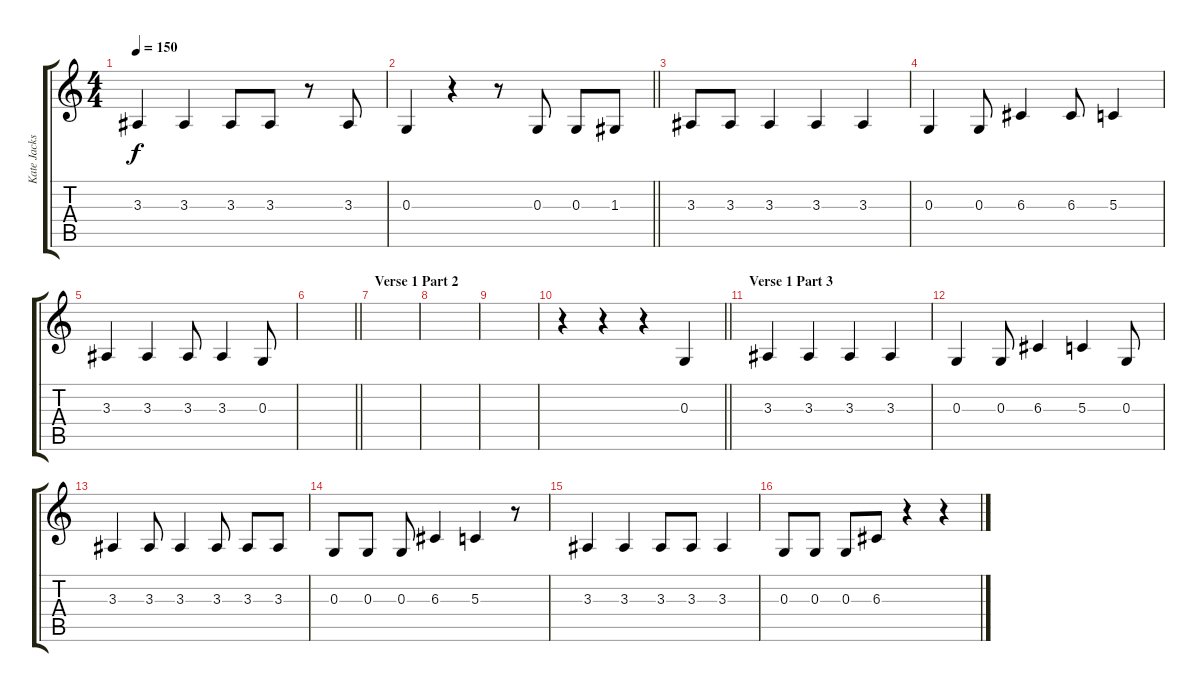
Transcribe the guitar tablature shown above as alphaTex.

\track ("Kate Jackson" "Kate Jacks") {instrument flute}
\staff {score tabs}
\tuning (E4 B3 G3 D3 A2 E2) {hide}
\ts (4 4)
\tempo 150
\clef g2
\ks c
3.3.4{dy f} 3.3.4 3.3.8 3.3.8 r.8 3.3.8 |
\barLineRight lightlight
0.3.4 r.4 r.8 0.3.8 0.3.8 1.3.8 |
3.3.8 3.3.8 3.3.4 3.3.4 3.3.4 |
0.3.4 0.3.8 6.3.4 6.3.8 5.3.4 |
3.3.4 3.3.4 3.3.8 3.3.4 0.3.8 |
\barLineRight lightlight
|
\section ("" "Verse 1 Part 2")
|
|
|
\barLineRight lightlight
r.4 r.4 r.4 0.3.4 |
\section ("" "Verse 1 Part 3")
3.3.4 3.3.4 3.3.4 3.3.4 |
0.3.4 0.3.8 6.3.4 5.3.4 0.3.8 |
3.3.4 3.3.8 3.3.4 3.3.8 3.3.8 3.3.8 |
0.3.8 0.3.8 0.3.8 6.3.4 5.3.4 r.8 |
3.3.4 3.3.4 3.3.8 3.3.8 3.3.4 |
0.3.8 0.3.8 0.3.8 6.3.8 r.4 r.4
